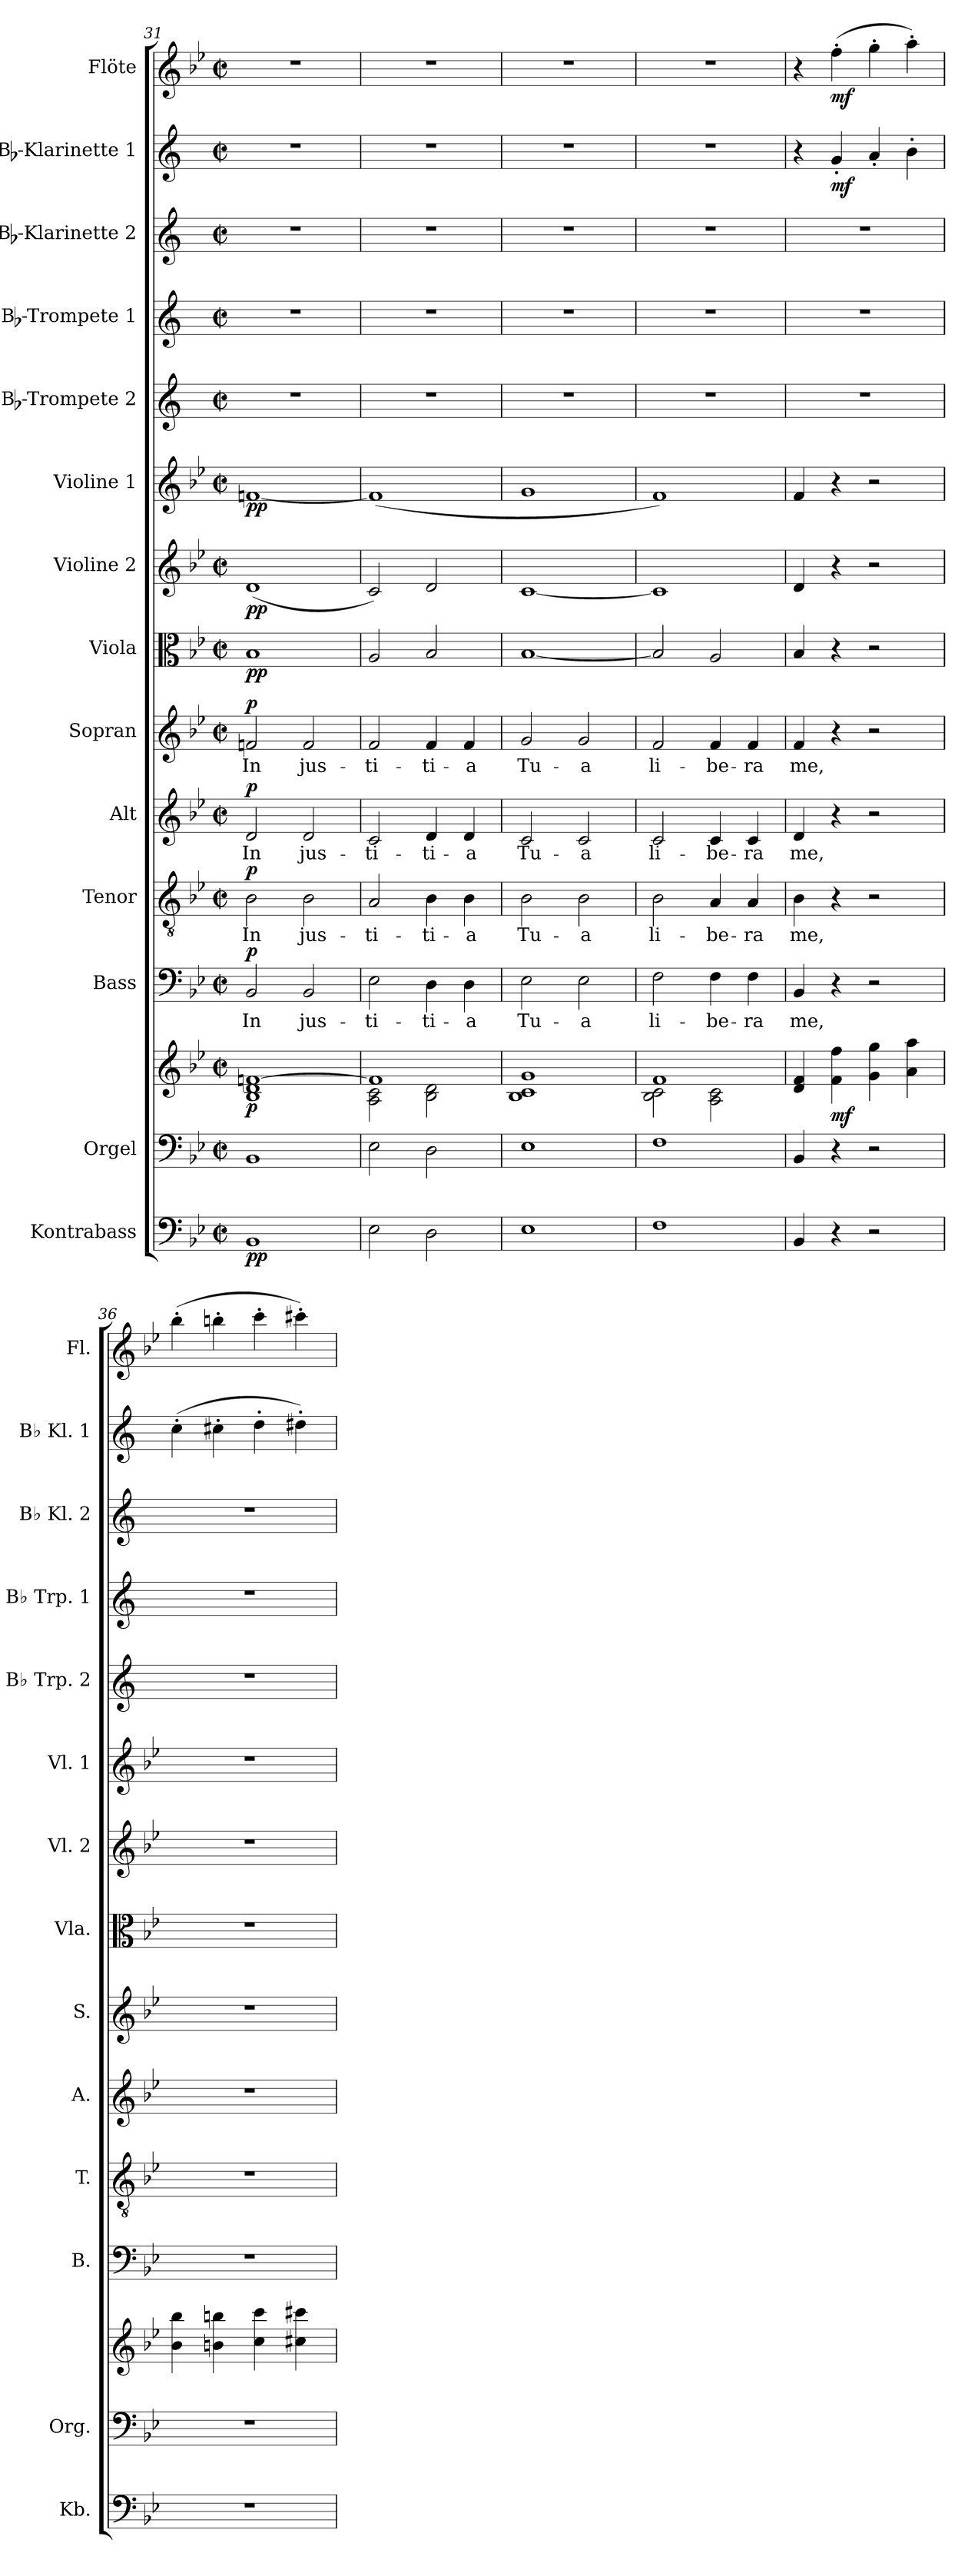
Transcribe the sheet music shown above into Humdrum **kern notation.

**kern	**dynam	**kern	**kern	**dynam	**kern	**text	**dynam	**kern	**text	**dynam	**kern	**text	**dynam	**kern	**text	**dynam	**kern	**dynam	**kern	**dynam	**kern	**dynam	**kern	**kern	**kern	**kern	**dynam	**kern	**dynam
*part14	*part14	*part13	*part13	*part13	*part12	*part12	*part12	*part11	*part11	*part11	*part10	*part10	*part10	*part9	*part9	*part9	*part8	*part8	*part7	*part7	*part6	*part6	*part5	*part4	*part3	*part2	*part2	*part1	*part1
*staff15	*staff15	*staff14	*staff13	*staff13/14	*staff12	*staff12	*staff12	*staff11	*staff11	*staff11	*staff10	*staff10	*staff10	*staff9	*staff9	*staff9	*staff8	*staff8	*staff7	*staff7	*staff6	*staff6	*staff5	*staff4	*staff3	*staff2	*staff2	*staff1	*staff1
*I"Kontrabass	*	*I"Orgel	*	*	*I"Bass	*	*	*I"Tenor	*	*	*I"Alt	*	*	*I"Sopran	*	*	*I"Viola	*	*I"Violine 2	*	*I"Violine 1	*	*I"Bb-Trompete 2	*I"Bb-Trompete 1	*I"Bb-Klarinette 2	*I"Bb-Klarinette 1	*	*I"Flöte	*
*I'Kb.	*	*I'Org.	*	*	*I'B.	*	*	*I'T.	*	*	*I'A.	*	*	*I'S.	*	*	*I'Vla.	*	*I'Vl. 2	*	*I'Vl. 1	*	*I'Bb Trp. 2	*I'Bb Trp. 1	*I'Bb Kl. 2	*I'Bb Kl. 1	*	*I'Fl.	*
*clefF4	*	*clefF4	*clefG2	*	*clefF4	*	*	*clefGv2	*	*	*clefG2	*	*	*clefG2	*	*	*clefC3	*	*clefG2	*	*clefG2	*	*clefG2	*clefG2	*clefG2	*clefG2	*	*clefG2	*
*ITrd7c12	*	*	*	*	*	*	*	*	*	*	*	*	*	*	*	*	*	*	*	*	*	*	*ITrd1c2	*ITrd1c2	*ITrd1c2	*ITrd1c2	*	*	*
*k[b-e-]	*	*k[b-e-]	*k[b-e-]	*	*k[b-e-]	*	*	*k[b-e-]	*	*	*k[b-e-]	*	*	*k[b-e-]	*	*	*k[b-e-]	*	*k[b-e-]	*	*k[b-e-]	*	*k[b-e-]	*k[b-e-]	*k[b-e-]	*k[b-e-]	*	*k[b-e-]	*
*B-:	*	*B-:	*B-:	*	*B-:	*	*	*B-:	*	*	*B-:	*	*	*B-:	*	*	*B-:	*	*B-:	*	*B-:	*	*B-:	*B-:	*B-:	*B-:	*	*B-:	*
*M2/2	*	*M2/2	*M2/2	*	*M2/2	*	*	*M2/2	*	*	*M2/2	*	*	*M2/2	*	*	*M2/2	*	*M2/2	*	*M2/2	*	*M2/2	*M2/2	*M2/2	*M2/2	*	*M2/2	*
*met(c|)	*	*met(c|)	*met(c|)	*	*met(c|)	*	*	*met(c|)	*	*	*met(c|)	*	*	*met(c|)	*	*	*met(c|)	*	*met(c|)	*	*met(c|)	*	*met(c|)	*met(c|)	*met(c|)	*met(c|)	*	*met(c|)	*
=31	=31	=31	=31	=31	=31	=31	=31	=31	=31	=31	=31	=31	=31	=31	=31	=31	=31	=31	=31	=31	=31	=31	=31	=31	=31	=31	=31	=31	=31
*	*	*	*^	*	*	*	*	*	*	*	*	*	*	*	*	*	*	*	*	*	*	*	*	*	*	*	*	*	*
!	!LO:DY:b	!	!	!	!LO:DY:b	!	!LO:LY:b	!LO:DY:a	!	!LO:LY:b	!LO:DY:a	!	!LO:LY:b	!LO:DY:a	!	!LO:LY:b	!LO:DY:a	!	!LO:DY:b	!	!LO:DY:b	!	!LO:DY:b	!	!	!	!	!	!	!
1BBB-	pp	1BB-	[>1fn	1B- 1d	p	2BB-/	In	p	2B-\	In	p	2d/	In	p	2fn/	In	p	1B-	pp	(<1d	pp	[1fn	pp	1r	1r	1r	1r	.	1r	.
!	!	!	!	!	!	!	!LO:LY:b	!	!	!LO:LY:b	!	!	!LO:LY:b	!	!	!LO:LY:b	!	!	!	!	!	!	!	!	!	!	!	!	!	!
.	.	.	.	.	.	2BB-/	jus-	.	2B-\	jus-	.	2d/	jus-	.	2f/	jus-	.	.	.	.	.	.	.	.	.	.	.	.	.	.
=32	=32	=32	=32	=32	=32	=32	=32	=32	=32	=32	=32	=32	=32	=32	=32	=32	=32	=32	=32	=32	=32	=32	=32	=32	=32	=32	=32	=32	=32	=32
!	!	!	!	!	!	!	!LO:LY:b	!	!	!LO:LY:b	!	!	!LO:LY:b	!	!	!LO:LY:b	!	!	!	!	!	!	!	!	!	!	!	!	!	!
2EE-\	.	2E-\	1f]	2A\ 2c\	.	2E-\	-ti-	.	2A/	-ti-	.	2c/	-ti-	.	2f/	-ti-	.	2A/	.	2c/)	.	(<1f]	.	1r	1r	1r	1r	.	1r	.
!	!	!	!	!	!	!	!LO:LY:b	!	!	!LO:LY:b	!	!	!LO:LY:b	!	!	!LO:LY:b	!	!	!	!	!	!	!	!	!	!	!	!	!	!
2DD\	.	2D\	.	2B-\ 2d\	.	4D\	-ti-	.	4B-\	-ti-	.	4d/	-ti-	.	4f/	-ti-	.	2B-/	.	2d/	.	.	.	.	.	.	.	.	.	.
!	!	!	!	!	!	!	!LO:LY:b	!	!	!LO:LY:b	!	!	!LO:LY:b	!	!	!LO:LY:b	!	!	!	!	!	!	!	!	!	!	!	!	!	!
.	.	.	.	.	.	4D\	-a	.	4B-\	-a	.	4d/	-a	.	4f/	-a	.	.	.	.	.	.	.	.	.	.	.	.	.	.
=33	=33	=33	=33	=33	=33	=33	=33	=33	=33	=33	=33	=33	=33	=33	=33	=33	=33	=33	=33	=33	=33	=33	=33	=33	=33	=33	=33	=33	=33	=33
!	!	!	!	!	!	!	!LO:LY:b	!	!	!LO:LY:b	!	!	!LO:LY:b	!	!	!LO:LY:b	!	!	!	!	!	!	!	!	!	!	!	!	!	!
1EE-	.	1E-	1g	1B- 1c	.	2E-\	Tu-	.	2B-\	Tu-	.	2c/	Tu-	.	2g/	Tu-	.	[1B-	.	[1c	.	1g	.	1r	1r	1r	1r	.	1r	.
!	!	!	!	!	!	!	!LO:LY:b	!	!	!LO:LY:b	!	!	!LO:LY:b	!	!	!LO:LY:b	!	!	!	!	!	!	!	!	!	!	!	!	!	!
.	.	.	.	.	.	2E-\	-a	.	2B-\	-a	.	2c/	-a	.	2g/	-a	.	.	.	.	.	.	.	.	.	.	.	.	.	.
=34	=34	=34	=34	=34	=34	=34	=34	=34	=34	=34	=34	=34	=34	=34	=34	=34	=34	=34	=34	=34	=34	=34	=34	=34	=34	=34	=34	=34	=34	=34
!	!	!	!	!	!	!	!LO:LY:b	!	!	!LO:LY:b	!	!	!LO:LY:b	!	!	!LO:LY:b	!	!	!	!	!	!	!	!	!	!	!	!	!	!
1FF	.	1F	1f	2B-\ 2c\	.	2F\	li-	.	2B-\	li-	.	2c/	li-	.	2f/	li-	.	2B-/]	.	1c]	.	1f)	.	1r	1r	1r	1r	.	1r	.
!	!	!	!	!	!	!	!LO:LY:b	!	!	!LO:LY:b	!	!	!LO:LY:b	!	!	!LO:LY:b	!	!	!	!	!	!	!	!	!	!	!	!	!	!
.	.	.	.	2A\ 2c\	.	4F\	-be-	.	4A/	-be-	.	4c/	-be-	.	4f/	-be-	.	2A/	.	.	.	.	.	.	.	.	.	.	.	.
!	!	!	!	!	!	!	!LO:LY:b	!	!	!LO:LY:b	!	!	!LO:LY:b	!	!	!LO:LY:b	!	!	!	!	!	!	!	!	!	!	!	!	!	!
.	.	.	.	.	.	4F\	-ra	.	4A/	-ra	.	4c/	-ra	.	4f/	-ra	.	.	.	.	.	.	.	.	.	.	.	.	.	.
*	*	*	*v	*v	*	*	*	*	*	*	*	*	*	*	*	*	*	*	*	*	*	*	*	*	*	*	*	*	*	*
=35	=35	=35	=35	=35	=35	=35	=35	=35	=35	=35	=35	=35	=35	=35	=35	=35	=35	=35	=35	=35	=35	=35	=35	=35	=35	=35	=35	=35	=35
!	!	!	!	!	!	!LO:LY:b	!	!	!LO:LY:b	!	!	!LO:LY:b	!	!	!LO:LY:b	!	!	!	!	!	!	!	!	!	!	!	!	!	!
4BBB-/	.	4BB-/	4d/ 4f/	.	4BB-/	me,	.	4B-\	me,	.	4d/	me,	.	4f/	me,	.	4B-/	.	4d/	.	4f/	.	1r	1r	1r	4r	.	4r	.
!	!	!	!	!LO:DY:b	!	!	!	!	!	!	!	!	!	!	!	!	!	!	!	!	!	!	!	!	!	!	!LO:DY:b	!	!LO:DY:b
4r	.	4r	4f\ 4ff\	mf	4r	.	.	4r	.	.	4r	.	.	4r	.	.	4r	.	4r	.	4r	.	.	.	.	4f'</	mf	(>4ff'>\	mf
2r	.	2r	4g\ 4gg\	.	2r	.	.	2r	.	.	2r	.	.	2r	.	.	2r	.	2r	.	2r	.	.	.	.	4g'</	.	4gg'>\	.
.	.	.	4a\ 4aa\	.	.	.	.	.	.	.	.	.	.	.	.	.	.	.	.	.	.	.	.	.	.	4a'>\	.	4aa'>\)	.
=36	=36	=36	=36	=36	=36	=36	=36	=36	=36	=36	=36	=36	=36	=36	=36	=36	=36	=36	=36	=36	=36	=36	=36	=36	=36	=36	=36	=36	=36
1r	.	1r	4b-\ 4bb-\	.	1r	.	.	1r	.	.	1r	.	.	1r	.	.	1r	.	1r	.	1r	.	1r	1r	1r	(>4b-'>\	.	(>4bb-'>\	.
.	.	.	4bn\ 4bbn\	.	.	.	.	.	.	.	.	.	.	.	.	.	.	.	.	.	.	.	.	.	.	4bn'>\	.	4bbn'>\	.
.	.	.	4cc\ 4ccc\	.	.	.	.	.	.	.	.	.	.	.	.	.	.	.	.	.	.	.	.	.	.	4cc'>\	.	4ccc'>\	.
.	.	.	4cc#X\ 4ccc#X\	.	.	.	.	.	.	.	.	.	.	.	.	.	.	.	.	.	.	.	.	.	.	4cc#X'>\)	.	4ccc#X'>\)	.
=	=	=	=	=	=	=	=	=	=	=	=	=	=	=	=	=	=	=	=	=	=	=	=	=	=	=	=	=	=
*-	*-	*-	*-	*-	*-	*-	*-	*-	*-	*-	*-	*-	*-	*-	*-	*-	*-	*-	*-	*-	*-	*-	*-	*-	*-	*-	*-	*-	*-
